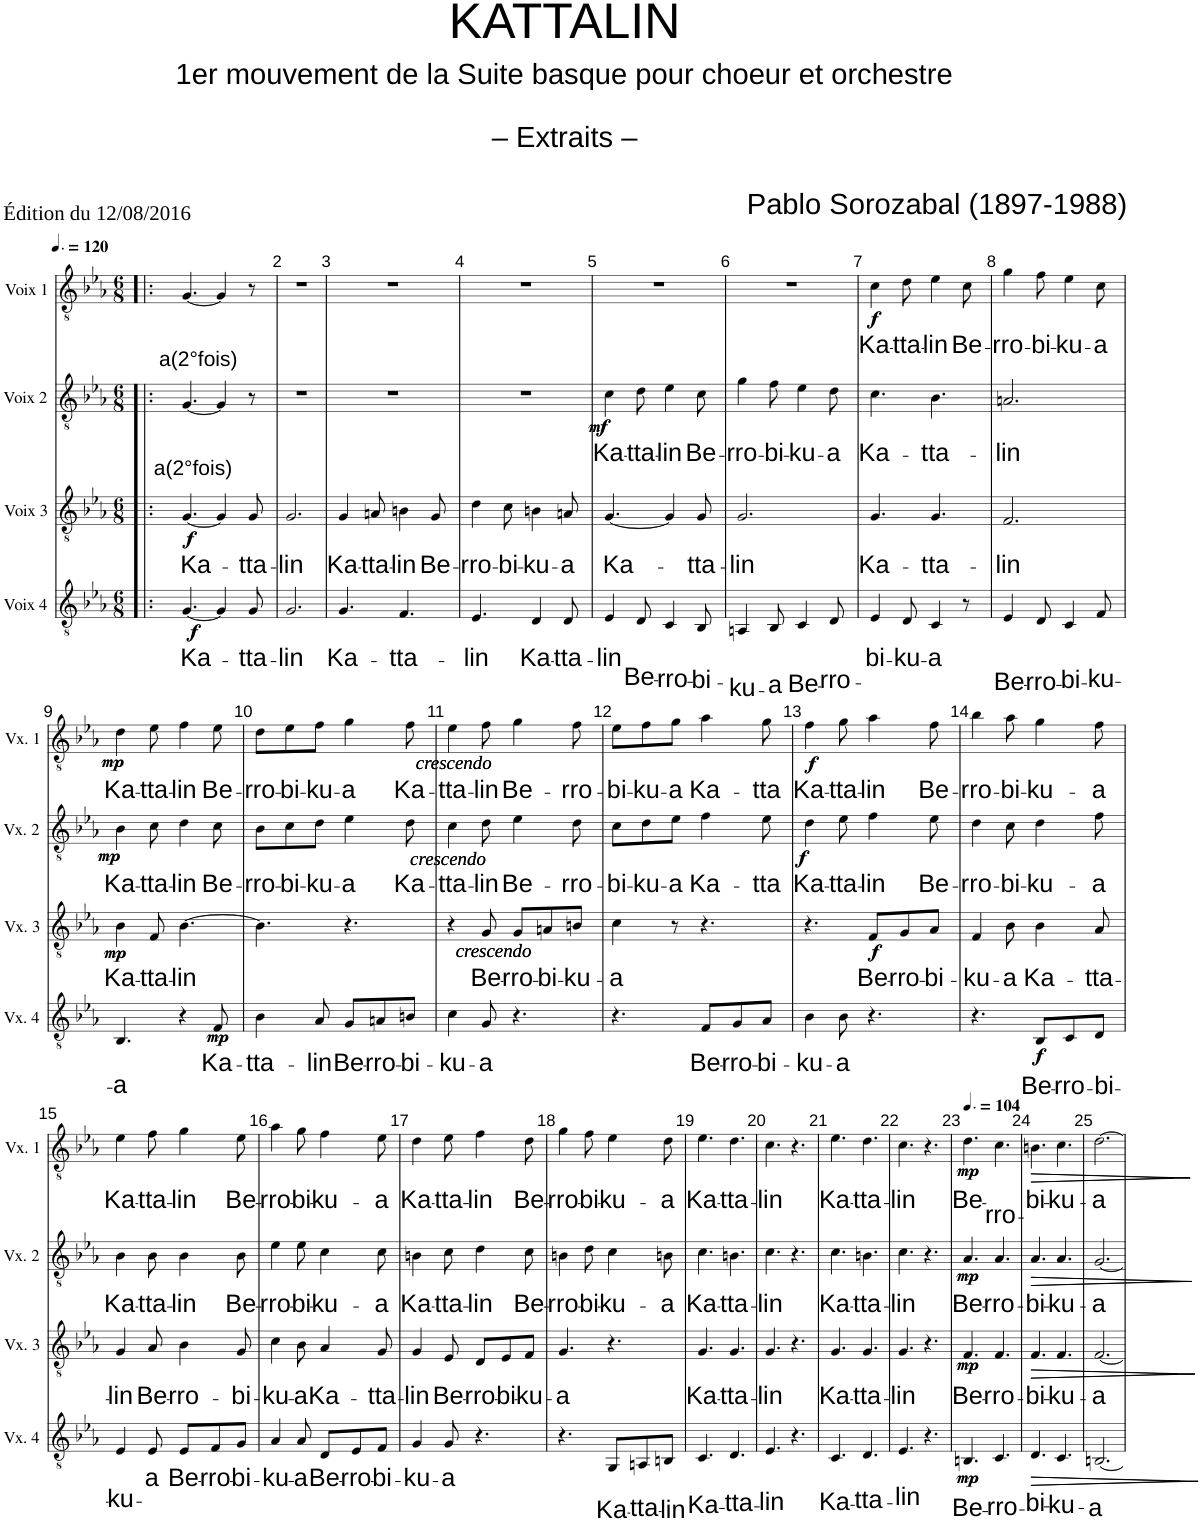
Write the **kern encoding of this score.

**kern	**text	**dynam	**kern	**text	**dynam	**kern	**text	**dynam	**kern	**text	**dynam
*part4	*part4	*part4	*part3	*part3	*part3	*part2	*part2	*part2	*part1	*part1	*part1
*staff4	*staff4	*staff4	*staff3	*staff3	*staff3	*staff2	*staff2	*staff2	*staff1	*staff1	*staff1
*I"Voix 4	*	*	*I"Voix 3	*	*	*I"Voix 2	*	*	*I"Voix 1	*	*
*I'Vx. 4	*	*	*I'Vx. 3	*	*	*I'Vx. 2	*	*	*I'Vx. 1	*	*
*clefGv2	*	*	*clefGv2	*	*	*clefGv2	*	*	*clefGv2	*	*
*k[b-e-a-]	*	*	*k[b-e-a-]	*	*	*k[b-e-a-]	*	*	*k[b-e-a-]	*	*
*M6/8	*	*	*M6/8	*	*	*M6/8	*	*	*M6/8	*	*
*MM180	*	*	*MM180	*	*	*MM180	*	*	*MM180	*	*
=1!|:	=1!|:	=1!|:	=1!|:	=1!|:	=1!|:	=1!|:	=1!|:	=1!|:	=1!|:	=1!|:	=1!|:
!	!LO:LY:b	!LO:DY:b	!	!LO:LY:b	!	!	!LO:LY:b	!	!	!LO:LY:b	!
!	!	!LO:DY:n=1:b	!	!	!LO:DY:b	!	!	!	!	!	!
!	!	!	!	!	!LO:DY:n=1:b	!	!	!	!	!	!
[4.G/	Ka-	f f	[4.G/	Ka-	f f	[4.G/	-a(2°fois)	.	[4.G/	-a(2°fois)	.
4G/]	.	.	4G/]	.	.	4G/]	.	.	4G/]	.	.
!	!LO:LY:b	!	!	!LO:LY:b	!	!	!	!	!	!	!
8G/	-tta-	.	8G/	-tta-	.	8r	.	.	8r	.	.
=2	=2	=2	=2	=2	=2	=2	=2	=2	=2	=2	=2
!	!LO:LY:b	!	!	!LO:LY:b	!	!	!	!	!	!	!
2.G/	-lin	.	2.G/	-lin	.	2.r	.	.	2.r	.	.
=3	=3	=3	=3	=3	=3	=3	=3	=3	=3	=3	=3
!	!LO:LY:b	!	!	!LO:LY:b	!	!	!	!	!	!	!
4.G/	Ka-	.	4G/	Ka-	.	2.r	.	.	2.r	.	.
!	!	!	!	!LO:LY:b	!	!	!	!	!	!	!
.	.	.	8An/	-tta-	.	.	.	.	.	.	.
!	!LO:LY:b	!	!	!LO:LY:b	!	!	!	!	!	!	!
4.F/	-tta-	.	4Bn\	-lin	.	.	.	.	.	.	.
!	!	!	!	!LO:LY:b	!	!	!	!	!	!	!
.	.	.	8G/	Be-	.	.	.	.	.	.	.
=4	=4	=4	=4	=4	=4	=4	=4	=4	=4	=4	=4
!	!LO:LY:b	!	!	!LO:LY:b	!	!	!	!	!	!	!
4.E-/	-lin	.	4d\	-rro-	.	2.r	.	.	2.r	.	.
!	!	!	!	!LO:LY:b	!	!	!	!	!	!	!
.	.	.	8c\	-bi-	.	.	.	.	.	.	.
!	!LO:LY:b	!	!	!LO:LY:b	!	!	!	!	!	!	!
4D/	Ka-	.	4Bn\	-ku-	.	.	.	.	.	.	.
!	!LO:LY:b	!	!	!LO:LY:b	!	!	!	!	!	!	!
8D/	-tta-	.	8An/	-a	.	.	.	.	.	.	.
=5	=5	=5	=5	=5	=5	=5	=5	=5	=5	=5	=5
!	!LO:LY:b	!	!	!LO:LY:b	!	!	!LO:LY:b	!LO:DY:b	!	!	!
!	!	!	!	!	!	!	!	!LO:DY:n=1:b	!	!	!
4E-/	-lin	.	[4.G/	Ka-	.	4c\	Ka-	mf mf	2.r	.	.
!	!LO:LY:b	!	!	!	!	!	!LO:LY:b	!	!	!	!
8D/	Be-	.	.	.	.	8d\	-tta-	.	.	.	.
!	!LO:LY:b	!	!	!	!	!	!LO:LY:b	!	!	!	!
4C/	-rro-	.	4G/]	.	.	4e-\	-lin	.	.	.	.
!	!LO:LY:b	!	!	!LO:LY:b	!	!	!LO:LY:b	!	!	!	!
8BB-/	-bi-	.	8G/	-tta-	.	8c\	Be-	.	.	.	.
=6	=6	=6	=6	=6	=6	=6	=6	=6	=6	=6	=6
!	!LO:LY:b	!	!	!LO:LY:b	!	!	!LO:LY:b	!	!	!	!
4AAn/	-ku-	.	2.G/	-lin	.	4g\	-rro-	.	2.r	.	.
!	!LO:LY:b	!	!	!	!	!	!LO:LY:b	!	!	!	!
8BB-/	-a	.	.	.	.	8f\	-bi-	.	.	.	.
!	!LO:LY:b	!	!	!	!	!	!LO:LY:b	!	!	!	!
4C/	Be-	.	.	.	.	4e-\	-ku-	.	.	.	.
!	!LO:LY:b	!	!	!	!	!	!LO:LY:b	!	!	!	!
8D/	-rro-	.	.	.	.	8d\	-a	.	.	.	.
=7	=7	=7	=7	=7	=7	=7	=7	=7	=7	=7	=7
!	!LO:LY:b	!	!	!LO:LY:b	!	!	!LO:LY:b	!	!	!LO:LY:b	!LO:DY:b
!	!	!	!	!	!	!	!	!	!	!	!LO:DY:n=1:b
4E-/	-bi-	.	4.G/	Ka-	.	4.c\	Ka-	.	4c\	Ka-	f f
!	!LO:LY:b	!	!	!	!	!	!	!	!	!LO:LY:b	!
8D/	-ku-	.	.	.	.	.	.	.	8d\	-tta-	.
!	!LO:LY:b	!	!	!LO:LY:b	!	!	!LO:LY:b	!	!	!LO:LY:b	!
4C/	-a	.	4.G/	-tta-	.	4.B-\	-tta-	.	4e-\	-lin	.
!	!	!	!	!	!	!	!	!	!	!LO:LY:b	!
8r	.	.	.	.	.	.	.	.	8c\	Be-	.
=8	=8	=8	=8	=8	=8	=8	=8	=8	=8	=8	=8
!	!LO:LY:b	!	!	!LO:LY:b	!	!	!LO:LY:b	!	!	!LO:LY:b	!
4E-/	Be-	.	2.F/	-lin	.	2.An/	-lin	.	4g\	-rro-	.
!	!LO:LY:b	!	!	!	!	!	!	!	!	!LO:LY:b	!
8D/	-rro-	.	.	.	.	.	.	.	8f\	-bi-	.
!	!LO:LY:b	!	!	!	!	!	!	!	!	!LO:LY:b	!
4C/	-bi-	.	.	.	.	.	.	.	4e-\	-ku-	.
!	!LO:LY:b	!	!	!	!	!	!	!	!	!LO:LY:b	!
8F/	-ku-	.	.	.	.	.	.	.	8c\	-a	.
!!LO:LB:g=z
=9	=9	=9	=9	=9	=9	=9	=9	=9	=9	=9	=9
!	!LO:LY:b	!	!	!LO:LY:b	!LO:DY:b	!	!LO:LY:b	!	!	!LO:LY:b	!
!	!	!	!	!	!LO:DY:n=1:b	!	!	!LO:DY:b	!	!	!
!	!	!	!	!	!	!	!	!LO:DY:n=1:b	!	!	!LO:DY:b
!	!	!	!	!	!	!	!	!	!	!	!LO:DY:n=1:b
4.BB-/	-a	.	4B-\	Ka-	mp mp	4B-\	Ka-	mp mp	4d\	Ka-	mp mp
!	!	!	!	!LO:LY:b	!	!	!LO:LY:b	!	!	!LO:LY:b	!
.	.	.	8F/	-tta-	.	8c\	-tta-	.	8e-\	-tta-	.
!	!	!	!	!LO:LY:b	!	!	!LO:LY:b	!	!	!LO:LY:b	!
4r	.	.	[4.B-\	-lin	.	4d\	-lin	.	4f\	-lin	.
!	!LO:LY:b	!LO:DY:b	!	!	!	!	!LO:LY:b	!	!	!LO:LY:b	!
!	!	!LO:DY:n=1:b	!	!	!	!	!	!	!	!	!
8F/	Ka-	mp mp	.	.	.	8c\	Be-	.	8e-\	Be-	.
=10	=10	=10	=10	=10	=10	=10	=10	=10	=10	=10	=10
!	!LO:LY:b	!	!	!	!	!	!LO:LY:b	!	!	!LO:LY:b	!
4B-\	-tta-	.	4.B-\]	.	.	8B-\L	-rro-	.	8d\L	-rro-	.
!	!	!	!	!	!	!	!LO:LY:b	!	!	!LO:LY:b	!
.	.	.	.	.	.	8c\	-bi-	.	8e-\	-bi-	.
!	!LO:LY:b	!	!	!	!	!	!LO:LY:b	!	!	!LO:LY:b	!
8A-/	-lin	.	.	.	.	8d\J	-ku-	.	8f\J	-ku-	.
!	!LO:LY:b	!	!	!	!	!	!LO:LY:b	!	!	!LO:LY:b	!
8G/L	Be-	.	4.r	.	.	4e-\	-a	.	4g\	-a	.
!	!LO:LY:b	!	!	!	!	!	!	!	!	!	!
8An/	-rro-	.	.	.	.	.	.	.	.	.	.
!	!LO:LY:b	!	!	!	!	!	!LO:LY:b	!	!	!LO:LY:b	!
8Bn/J	-bi-	.	.	.	.	8d\	Ka-	.	8f\	Ka-	.
=11	=11	=11	=11	=11	=11	=11	=11	=11	=11	=11	=11
!	!LO:LY:b	!	!	!	!	!	!LO:LY:b	!LO:DY:b	!	!LO:LY:b	!
!	!	!	!	!	!	!	!	!LO:DY:n=1:b	!	!	!LO:DY:b
!	!	!	!	!	!	!	!	!	!	!	!LO:DY:n=1:b
4c\	-ku-	.	4r	.	.	4c\	-tta-	other-dynamics other-dynamics	4e-\	-tta-	other-dynamics other-dynamics
!	!LO:LY:b	!	!	!LO:LY:b	!LO:DY:b	!	!LO:LY:b	!	!	!LO:LY:b	!
!	!	!	!	!	!LO:DY:n=1:b	!	!	!	!	!	!
8G/	-a	.	8G/	Be-	other-dynamics other-dynamics	8d\	-lin	.	8f\	-lin	.
!	!	!	!	!LO:LY:b	!	!	!LO:LY:b	!	!	!LO:LY:b	!
4.r	.	.	8G/L	-rro-	.	4e-\	Be-	.	4g\	Be-	.
!	!	!	!	!LO:LY:b	!	!	!	!	!	!	!
.	.	.	8An/	-bi-	.	.	.	.	.	.	.
!	!	!	!	!LO:LY:b	!	!	!LO:LY:b	!	!	!LO:LY:b	!
.	.	.	8Bn/J	-ku-	.	8d\	-rro-	.	8f\	-rro-	.
=12	=12	=12	=12	=12	=12	=12	=12	=12	=12	=12	=12
!	!	!	!	!LO:LY:b	!	!	!LO:LY:b	!	!	!LO:LY:b	!
4.r	.	.	4c\	-a	.	8c\L	-bi-	.	8e-\L	-bi-	.
!	!	!	!	!	!	!	!LO:LY:b	!	!	!LO:LY:b	!
.	.	.	.	.	.	8d\	-ku-	.	8f\	-ku-	.
!	!	!	!	!	!	!	!LO:LY:b	!	!	!LO:LY:b	!
.	.	.	8r	.	.	8e-\J	-a	.	8g\J	-a	.
!	!LO:LY:b	!	!	!	!	!	!LO:LY:b	!	!	!LO:LY:b	!
8F/L	Be-	.	4.r	.	.	4f\	Ka-	.	4a-\	Ka-	.
!	!LO:LY:b	!	!	!	!	!	!	!	!	!	!
8G/	-rro-	.	.	.	.	.	.	.	.	.	.
!	!LO:LY:b	!	!	!	!	!	!LO:LY:b	!	!	!LO:LY:b	!
8A-/J	-bi-	.	.	.	.	8e-\	-tta	.	8g\	-tta	.
=13	=13	=13	=13	=13	=13	=13	=13	=13	=13	=13	=13
!	!LO:LY:b	!	!	!	!	!	!LO:LY:b	!LO:DY:b	!	!LO:LY:b	!
!	!	!	!	!	!	!	!	!LO:DY:n=1:b	!	!	!LO:DY:b
!	!	!	!	!	!	!	!	!	!	!	!LO:DY:n=1:b
4B-\	-ku-	.	4.r	.	.	4d\	Ka-	f f	4f\	Ka-	f f
!	!LO:LY:b	!	!	!	!	!	!LO:LY:b	!	!	!LO:LY:b	!
8B-\	-a	.	.	.	.	8e-\	-tta-	.	8g\	-tta-	.
!	!	!	!	!LO:LY:b	!LO:DY:b	!	!LO:LY:b	!	!	!LO:LY:b	!
!	!	!	!	!	!LO:DY:n=1:b	!	!	!	!	!	!
4.r	.	.	8F/L	Be-	f f	4f\	-lin	.	4a-\	-lin	.
!	!	!	!	!LO:LY:b	!	!	!	!	!	!	!
.	.	.	8G/	-rro-	.	.	.	.	.	.	.
!	!	!	!	!LO:LY:b	!	!	!LO:LY:b	!	!	!LO:LY:b	!
.	.	.	8A-/J	-bi-	.	8e-\	Be-	.	8f\	Be-	.
=14	=14	=14	=14	=14	=14	=14	=14	=14	=14	=14	=14
!	!	!	!	!LO:LY:b	!	!	!LO:LY:b	!	!	!LO:LY:b	!
4.r	.	.	4F/	-ku-	.	4d\	-rro-	.	4b-\	-rro-	.
!	!	!	!	!LO:LY:b	!	!	!LO:LY:b	!	!	!LO:LY:b	!
.	.	.	8B-\	-a	.	8c\	-bi-	.	8a-\	-bi-	.
!	!LO:LY:b	!LO:DY:b	!	!LO:LY:b	!	!	!LO:LY:b	!	!	!LO:LY:b	!
!	!	!LO:DY:n=1:b	!	!	!	!	!	!	!	!	!
8BB-/L	Be-	f f	4B-\	Ka-	.	4d\	-ku-	.	4g\	-ku-	.
!	!LO:LY:b	!	!	!	!	!	!	!	!	!	!
8C/	-rro-	.	.	.	.	.	.	.	.	.	.
!	!LO:LY:b	!	!	!LO:LY:b	!	!	!LO:LY:b	!	!	!LO:LY:b	!
8D/J	-bi-	.	8A-/	-tta-	.	8f\	-a	.	8f\	-a	.
!!LO:LB:g=z
=15	=15	=15	=15	=15	=15	=15	=15	=15	=15	=15	=15
!	!LO:LY:b	!	!	!LO:LY:b	!	!	!LO:LY:b	!	!	!LO:LY:b	!
4E-/	-ku-	.	4G/	-lin	.	4B-\	Ka-	.	4e-\	Ka-	.
!	!LO:LY:b	!	!	!LO:LY:b	!	!	!LO:LY:b	!	!	!LO:LY:b	!
8E-/	-a	.	8A-/	Be-	.	8B-\	-tta-	.	8f\	-tta-	.
!	!LO:LY:b	!	!	!LO:LY:b	!	!	!LO:LY:b	!	!	!LO:LY:b	!
8E-/L	Be-	.	4B-\	-rro-	.	4B-\	-lin	.	4g\	-lin	.
!	!LO:LY:b	!	!	!	!	!	!	!	!	!	!
8F/	-rro-	.	.	.	.	.	.	.	.	.	.
!	!LO:LY:b	!	!	!LO:LY:b	!	!	!LO:LY:b	!	!	!LO:LY:b	!
8G/J	-bi-	.	8G/	-bi-	.	8B-\	Be-	.	8e-\	Be-	.
=16	=16	=16	=16	=16	=16	=16	=16	=16	=16	=16	=16
!	!LO:LY:b	!	!	!LO:LY:b	!	!	!LO:LY:b	!	!	!LO:LY:b	!
4A-/	-ku-	.	4c\	-ku-	.	4e-\	-rro-	.	4a-\	-rro-	.
!	!LO:LY:b	!	!	!LO:LY:b	!	!	!LO:LY:b	!	!	!LO:LY:b	!
8A-/	-a	.	8B-\	-a	.	8e-\	-bi-	.	8g\	-bi-	.
!	!LO:LY:b	!	!	!LO:LY:b	!	!	!LO:LY:b	!	!	!LO:LY:b	!
8D/L	Be-	.	4A-/	Ka-	.	4c\	-ku-	.	4f\	-ku-	.
!	!LO:LY:b	!	!	!	!	!	!	!	!	!	!
8E-/	-rro-	.	.	.	.	.	.	.	.	.	.
!	!LO:LY:b	!	!	!LO:LY:b	!	!	!LO:LY:b	!	!	!LO:LY:b	!
8F/J	-bi-	.	8G/	-tta-	.	8c\	-a	.	8e-\	-a	.
=17	=17	=17	=17	=17	=17	=17	=17	=17	=17	=17	=17
!	!LO:LY:b	!	!	!LO:LY:b	!	!	!LO:LY:b	!	!	!LO:LY:b	!
4G/	-ku-	.	4G/	-lin	.	4Bn\	Ka-	.	4d\	Ka-	.
!	!LO:LY:b	!	!	!LO:LY:b	!	!	!LO:LY:b	!	!	!LO:LY:b	!
8G/	-a	.	8E-/	Be-	.	8c\	-tta-	.	8e-\	-tta-	.
!	!	!	!	!LO:LY:b	!	!	!LO:LY:b	!	!	!LO:LY:b	!
4.r	.	.	8D/L	-rro-	.	4d\	-lin	.	4f\	-lin	.
!	!	!	!	!LO:LY:b	!	!	!	!	!	!	!
.	.	.	8E-/	-bi-	.	.	.	.	.	.	.
!	!	!	!	!LO:LY:b	!	!	!LO:LY:b	!	!	!LO:LY:b	!
.	.	.	8F/J	-ku-	.	8c\	Be-	.	8d\	Be-	.
=18	=18	=18	=18	=18	=18	=18	=18	=18	=18	=18	=18
!	!	!	!	!LO:LY:b	!	!	!LO:LY:b	!	!	!LO:LY:b	!
4.r	.	.	4.G/	-a	.	4Bn\	-rro-	.	4g\	-rro-	.
!	!	!	!	!	!	!	!LO:LY:b	!	!	!LO:LY:b	!
.	.	.	.	.	.	8d\	-bi-	.	8f\	-bi-	.
!	!LO:LY:b	!	!	!	!	!	!LO:LY:b	!	!	!LO:LY:b	!
8GG/L	Ka-	.	4.r	.	.	4c\	-ku-	.	4e-\	-ku-	.
!	!LO:LY:b	!	!	!	!	!	!	!	!	!	!
8AAn/	-tta-	.	.	.	.	.	.	.	.	.	.
!	!LO:LY:b	!	!	!	!	!	!LO:LY:b	!	!	!LO:LY:b	!
8BBn/J	-lin	.	.	.	.	8Bn\	-a	.	8d\	-a	.
=19	=19	=19	=19	=19	=19	=19	=19	=19	=19	=19	=19
!	!LO:LY:b	!	!	!LO:LY:b	!	!	!LO:LY:b	!	!	!LO:LY:b	!
4.C/	Ka-	.	4.G/	Ka-	.	4.c\	Ka-	.	4.e-\	Ka-	.
!	!LO:LY:b	!	!	!LO:LY:b	!	!	!LO:LY:b	!	!	!LO:LY:b	!
4.D/	-tta-	.	4.G/	-tta-	.	4.Bn\	-tta-	.	4.d\	-tta-	.
=20	=20	=20	=20	=20	=20	=20	=20	=20	=20	=20	=20
!	!LO:LY:b	!	!	!LO:LY:b	!	!	!LO:LY:b	!	!	!LO:LY:b	!
4.E-/	-lin	.	4.G/	-lin	.	4.c\	-lin	.	4.c\	-lin	.
4.r	.	.	4.r	.	.	4.r	.	.	4.r	.	.
=21	=21	=21	=21	=21	=21	=21	=21	=21	=21	=21	=21
!	!LO:LY:b	!	!	!LO:LY:b	!	!	!LO:LY:b	!	!	!LO:LY:b	!
4.C/	Ka-	.	4.G/	Ka-	.	4.c\	Ka-	.	4.e-\	Ka-	.
!	!LO:LY:b	!	!	!LO:LY:b	!	!	!LO:LY:b	!	!	!LO:LY:b	!
4.D/	-tta-	.	4.G/	-tta-	.	4.Bn\	-tta-	.	4.d\	-tta-	.
=22	=22	=22	=22	=22	=22	=22	=22	=22	=22	=22	=22
!	!LO:LY:b	!	!	!LO:LY:b	!	!	!LO:LY:b	!	!	!LO:LY:b	!
4.E-/	-lin	.	4.G/	-lin	.	4.c\	-lin	.	4.c\	-lin	.
4.r	.	.	4.r	.	.	4.r	.	.	4.r	.	.
=23	=23	=23	=23	=23	=23	=23	=23	=23	=23	=23	=23
*	*	*	*	*	*	*	*	*	*MM156	*	*
!	!LO:LY:b	!LO:DY:b	!	!LO:LY:b	!	!	!LO:LY:b	!	!	!LO:LY:b	!
!	!	!LO:DY:n=1:b	!	!	!LO:DY:b	!	!	!	!	!	!
!	!	!	!	!	!LO:DY:n=1:b	!	!	!LO:DY:b	!	!	!
!	!	!	!	!	!	!	!	!LO:DY:n=1:b	!	!	!LO:DY:b
!	!	!	!	!	!	!	!	!	!	!	!LO:DY:n=1:b
4.BBn/	Be-	mp mp	4.F/	Be-	mp mp	4.A-/	Be-	mp mp	4.d\	Be-	mp mp
!	!LO:LY:b	!	!	!LO:LY:b	!	!	!LO:LY:b	!	!	!LO:LY:b	!
4.C/	-rro-	.	4.F/	-rro-	.	4.A-/	-rro-	.	4.c\	-rro-	.
=24	=24	=24	=24	=24	=24	=24	=24	=24	=24	=24	=24
!	!LO:LY:b	!LO:HP:b	!	!LO:LY:b	!LO:HP:b	!	!LO:LY:b	!LO:HP:b	!	!LO:LY:b	!LO:HP:b
4.D/	-bi-	>	4.F/	-bi-	>	4.A-/	-bi-	>	4.Bn\	-bi-	>
!	!LO:LY:b	!LO:HP:b	!	!LO:LY:b	!LO:HP:b	!	!LO:LY:b	!LO:HP:b	!	!LO:LY:b	!LO:HP:b
4.C/	-ku-	>	4.F/	-ku-	>	4.A-/	-ku-	>	4.c\	-ku-	>
.	.	] ]	.	.	] ]	.	.	] ]	.	.	] ]
=25	=25	=25	=25	=25	=25	=25	=25	=25	=25	=25	=25
!	!LO:LY:b	!	!	!LO:LY:b	!	!	!LO:LY:b	!	!	!LO:LY:b	!
[2.BBn/	-a	.	[2.F/	-a	.	[2.G/	-a	.	[2.d\	-a	.
=	=	=	=	=	=	=	=	=	=	=	=
*-	*-	*-	*-	*-	*-	*-	*-	*-	*-	*-	*-
